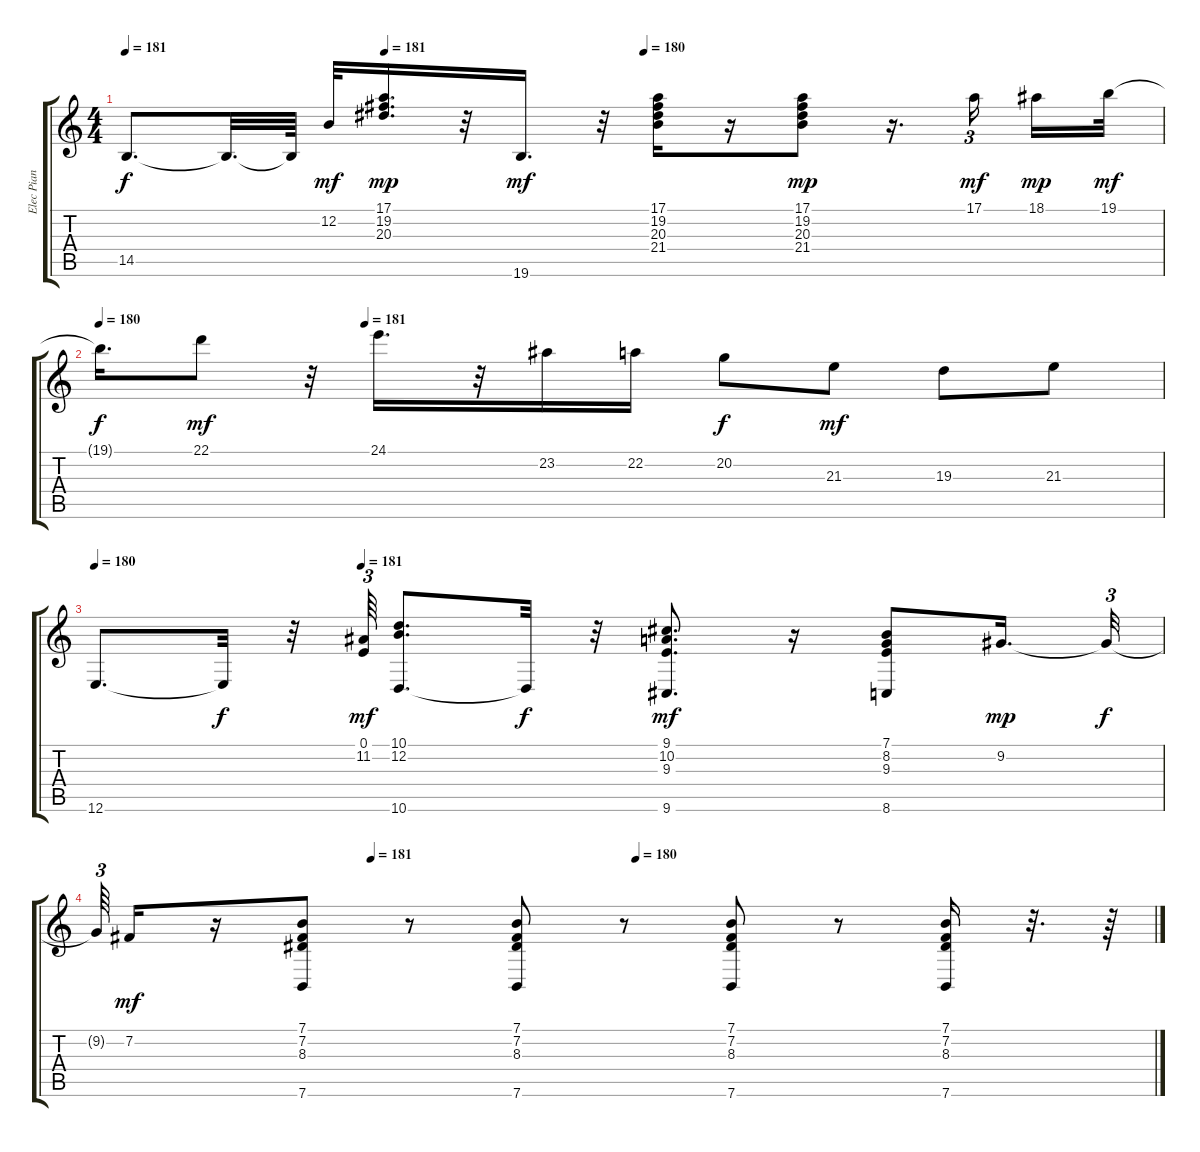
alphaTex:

\track ("Elec Pian" "Elec Pian") {instrument honkytonkpiano}
\staff {score tabs}
\tuning (E4 B3 G3 D3 A2 E2) {hide}
\ts (4 4)
\tempo 181
\tempo (181 0.25)
\tempo (180 0.5)
\clef g2
\ks c
14.5{t}.8{d dy f} 14.5{t}.32{d} 14.5{t}.64 12.2.32{dy mf} (17.1 19.2 20.3).16{d dy mp} r.32 19.6.16{d dy mf} r.32 (17.1 19.2 20.3 21.4).16 r.16 (17.1 19.2 20.3 21.4).8{dy mp} r.16{d} 17.1.16{tu (3 2) dy mf beam splitsecondary} 18.1.16{dy mp} 19.1.32{dy mf} |
\tempo 180
\tempo (181 0.25)
19.1{t}.16{d dy f} 22.1.8{dy mf} r.32 24.1.16{d} r.32 23.2.16 22.2.16 20.2.8{dy f} 21.3.8{dy mf} 19.3.8 21.3.8 |
\tempo 180
\tempo (181 0.25)
12.6.8{d} 12.6{t}.32{dy f} r.32 (0.1 11.2).64{tu (3 2) dy mf} (10.1 12.2 10.6).8{d} 10.6{t}.32{dy f} r.32 (9.1 10.2 9.3 9.6).8{d dy mf} r.16 (7.1 8.2 9.3 8.6).8 9.2.16{d dy mp} 9.2{t}.32{tu (3 2) dy f} |
\tempo (181 0.2604166666666667)
\tempo (180 0.5104166666666666)
9.2{t}.64{tu (3 2)} 7.2.16{dy mf} r.16 (7.1 7.2 8.3 7.6).8 r.8 (7.1 7.2 8.3 7.6).8 r.8 (7.1 7.2 8.3 7.6).8 r.8 (7.1 7.2 8.3 7.6).16 r.32{d} r.64
